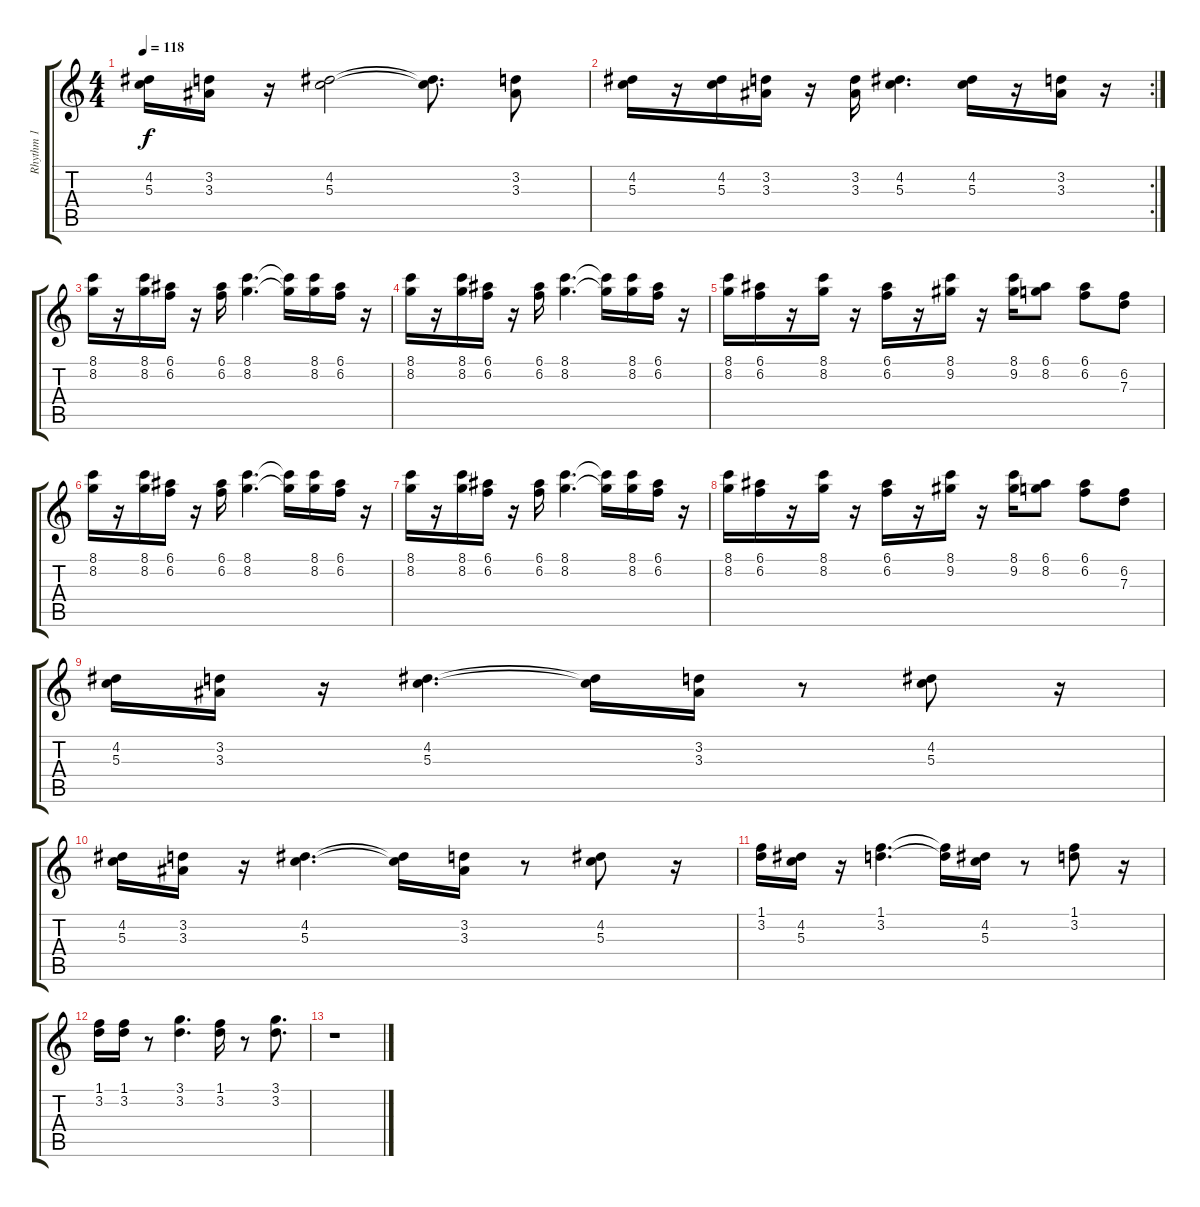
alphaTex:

\track ("Rhythm 1" "Rhythm 1") {instrument distortionguitar}
\staff {score tabs}
\tuning (E4 B3 G3 D3 A2 E2) {hide}
\ts (4 4)
\tempo 118
\clef g2
\ks c
(4.2 5.3).16{dy f} (3.2 3.3).16 r.16 (4.2 5.3).2 (4.2{t} 5.3{t}).8{d} (3.2 3.3).8 |
\rc 2
(4.2 5.3).16 r.16 (4.2 5.3).16 (3.2 3.3).16 r.16 (3.2 3.3).16 (4.2 5.3).4{d} (4.2 5.3).16 r.16 (3.2 3.3).16 r.16 |
(8.1 8.2).16 r.16 (8.1 8.2).16 (6.1 6.2).16 r.16 (6.1 6.2).16 (8.1 8.2).4{d} (8.1{t} 8.2{t}).16 (8.1 8.2).16 (6.1 6.2).16 r.16 |
(8.1 8.2).16 r.16 (8.1 8.2).16 (6.1 6.2).16 r.16 (6.1 6.2).16 (8.1 8.2).4{d} (8.1{t} 8.2{t}).16 (8.1 8.2).16 (6.1 6.2).16 r.16 |
(8.1 8.2).16 (6.1 6.2).16 r.16 (8.1 8.2).16 r.16 (6.1 6.2).16 r.16 (8.1 9.2).16 r.16 (8.1 9.2).16 (6.1 8.2).8 (6.1 6.2).8 (6.2 7.3).8 |
(8.1 8.2).16 r.16 (8.1 8.2).16 (6.1 6.2).16 r.16 (6.1 6.2).16 (8.1 8.2).4{d} (8.1{t} 8.2{t}).16 (8.1 8.2).16 (6.1 6.2).16 r.16 |
(8.1 8.2).16 r.16 (8.1 8.2).16 (6.1 6.2).16 r.16 (6.1 6.2).16 (8.1 8.2).4{d} (8.1{t} 8.2{t}).16 (8.1 8.2).16 (6.1 6.2).16 r.16 |
(8.1 8.2).16 (6.1 6.2).16 r.16 (8.1 8.2).16 r.16 (6.1 6.2).16 r.16 (8.1 9.2).16 r.16 (8.1 9.2).16 (6.1 8.2).8 (6.1 6.2).8 (6.2 7.3).8 |
(4.2 5.3).16 (3.2 3.3).16 r.16 (4.2 5.3).4{d} (4.2{t} 5.3{t}).16 (3.2 3.3).16 r.8 (4.2 5.3).8 r.16 |
(4.2 5.3).16 (3.2 3.3).16 r.16 (4.2 5.3).4{d} (4.2{t} 5.3{t}).16 (3.2 3.3).16 r.8 (4.2 5.3).8 r.16 |
(1.1 3.2).16 (4.2 5.3).16 r.16 (1.1 3.2).4{d} (1.1{t} 3.2{t}).16 (4.2 5.3).16 r.8 (1.1 3.2).8 r.16 |
(1.1 3.2).16 (1.1 3.2).16 r.8 (3.1 3.2).4{d} (1.1 3.2).16 r.8 (3.1 3.2).8{d} |
r.1
